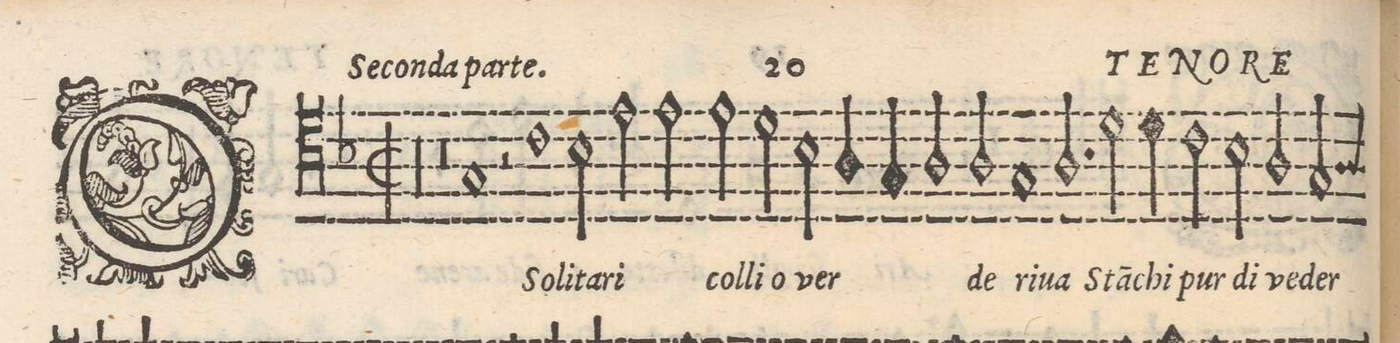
**kern	**text
*I"TENORE 	*
*clefC4	*
*k[b-]	*
*met(C|)	*
*M2/1	*
00r	.
=2-	=2-
=3-	=3-
0r	.
=4-	=4-
1G	O
2r	.
1c\	So-
=5-	=5-
2B-\	-li-
2e\	-ta-
2e\	-ri
=6-	=6-
2e\	col-
2d\	-li_o
2B-\	ver-
4A/	.
4G/	.
=7-	=7-
2A/	.
2A/	-de
1G	ri-
=8-	=8-
2.A/	-ua
2d\	Sta(n)-
4d\	-chi
2c\	pur
=9-	=9-
2B-/	di
2A/	ve-
2G/	-der
*custos:A	*
*-	*-
